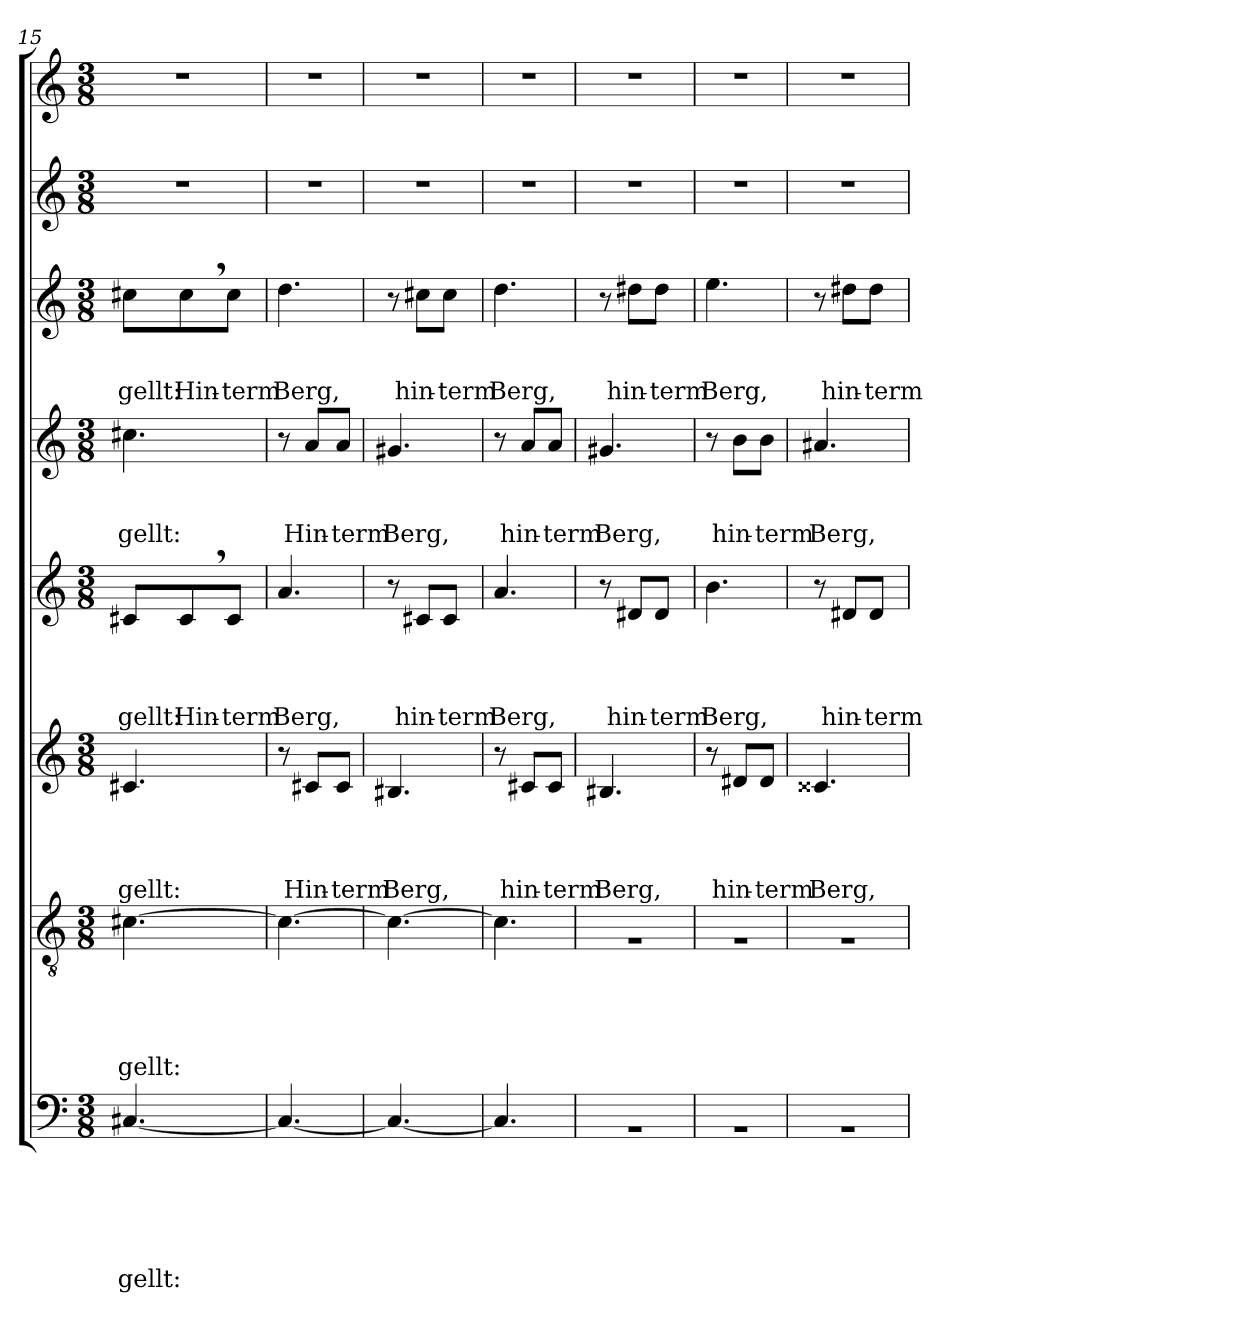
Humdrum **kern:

**kern	**text	**text	**text	**text	**text	**text	**kern	**text	**text	**text	**text	**text	**kern	**text	**text	**text	**text	**kern	**text	**text	**text	**text	**kern	**text	**text	**text	**kern	**text	**text	**text	**kern	**kern
*part8	*part8	*part8	*part8	*part8	*part8	*part8	*part7	*part7	*part7	*part7	*part7	*part7	*part6	*part6	*part6	*part6	*part6	*part5	*part5	*part5	*part5	*part5	*part4	*part4	*part4	*part4	*part3	*part3	*part3	*part3	*part2	*part1
*staff8	*staff8	*staff8	*staff8	*staff8	*staff8	*staff8	*staff7	*staff7	*staff7	*staff7	*staff7	*staff7	*staff6	*staff6	*staff6	*staff6	*staff6	*staff5	*staff5	*staff5	*staff5	*staff5	*staff4	*staff4	*staff4	*staff4	*staff3	*staff3	*staff3	*staff3	*staff2	*staff1
!!LO:PB:g=z
*clefF4	*	*	*	*	*	*	*clefGv2	*	*	*	*	*	*clefG2	*	*	*	*	*clefG2	*	*	*	*	*clefG2	*	*	*	*clefG2	*	*	*	*clefG2	*clefG2
*k[]	*	*	*	*	*	*	*k[]	*	*	*	*	*	*k[]	*	*	*	*	*k[]	*	*	*	*	*k[]	*	*	*	*k[]	*	*	*	*k[]	*k[]
*C:	*	*	*	*	*	*	*C:	*	*	*	*	*	*C:	*	*	*	*	*C:	*	*	*	*	*C:	*	*	*	*C:	*	*	*	*C:	*C:
*M3/8	*	*	*	*	*	*	*M3/8	*	*	*	*	*	*M3/8	*	*	*	*	*M3/8	*	*	*	*	*M3/8	*	*	*	*M3/8	*	*	*	*M3/8	*M3/8
=15	=15	=15	=15	=15	=15	=15	=15	=15	=15	=15	=15	=15	=15	=15	=15	=15	=15	=15	=15	=15	=15	=15	=15	=15	=15	=15	=15	=15	=15	=15	=15	=15
!	!	!	!	!	!	!LO:LY:b	!	!	!	!	!	!LO:LY:b	!	!	!	!	!LO:LY:b	!	!	!	!	!LO:LY:b	!	!	!	!LO:LY:b	!	!	!	!LO:LY:b	!	!
[<4.C#X/	.	.	.	.	.	gellt:	[>4.c#X\	.	.	.	.	gellt:	4.c#X/	.	.	.	gellt:	8c#X/L	.	.	.	gellt:	4.cc#X\	.	.	gellt:	8cc#X\L	.	.	gellt:	4.r	4.r
!	!	!	!	!	!	!	!	!	!	!	!	!	!	!	!	!	!	!	!	!	!	!LO:LY:b	!	!	!	!	!	!	!	!LO:LY:b	!	!
.	.	.	.	.	.	.	.	.	.	.	.	.	.	.	.	.	.	8c#,>/	.	.	.	Hin-	.	.	.	.	8cc#,>\	.	.	Hin-	.	.
!	!	!	!	!	!	!	!	!	!	!	!	!	!	!	!	!	!	!	!	!	!	!LO:LY:b	!	!	!	!	!	!	!	!LO:LY:b	!	!
.	.	.	.	.	.	.	.	.	.	.	.	.	.	.	.	.	.	8c#/J	.	.	.	-term	.	.	.	.	8cc#\J	.	.	-term	.	.
=16	=16	=16	=16	=16	=16	=16	=16	=16	=16	=16	=16	=16	=16	=16	=16	=16	=16	=16	=16	=16	=16	=16	=16	=16	=16	=16	=16	=16	=16	=16	=16	=16
!	!	!	!	!	!	!	!	!	!	!	!	!	!	!	!	!	!	!	!	!	!	!LO:LY:b	!	!	!	!	!	!	!	!LO:LY:b	!	!
4.C#/_	.	.	.	.	.	.	4.c#\_	.	.	.	.	.	8r	.	.	.	.	4.a/	.	.	.	Berg,	8r	.	.	.	4.dd\	.	.	Berg,	4.r	4.r
!	!	!	!	!	!	!	!	!	!	!	!	!	!	!	!	!	!LO:LY:b	!	!	!	!	!	!	!	!	!LO:LY:b	!	!	!	!	!	!
.	.	.	.	.	.	.	.	.	.	.	.	.	8c#X/L	.	.	.	Hin-	.	.	.	.	.	8a/L	.	.	Hin-	.	.	.	.	.	.
!	!	!	!	!	!	!	!	!	!	!	!	!	!	!	!	!	!LO:LY:b	!	!	!	!	!	!	!	!	!LO:LY:b	!	!	!	!	!	!
.	.	.	.	.	.	.	.	.	.	.	.	.	8c#/J	.	.	.	-term	.	.	.	.	.	8a/J	.	.	-term	.	.	.	.	.	.
=17	=17	=17	=17	=17	=17	=17	=17	=17	=17	=17	=17	=17	=17	=17	=17	=17	=17	=17	=17	=17	=17	=17	=17	=17	=17	=17	=17	=17	=17	=17	=17	=17
!	!	!	!	!	!	!	!	!	!	!	!	!	!	!	!	!	!LO:LY:b	!	!	!	!	!	!	!	!	!LO:LY:b	!	!	!	!	!	!
4.C#/_	.	.	.	.	.	.	4.c#\_	.	.	.	.	.	4.B#X/	.	.	.	Berg,	8r	.	.	.	.	4.g#X/	.	.	Berg,	8r	.	.	.	4.r	4.r
!	!	!	!	!	!	!	!	!	!	!	!	!	!	!	!	!	!	!	!	!	!	!LO:LY:b	!	!	!	!	!	!	!	!LO:LY:b	!	!
.	.	.	.	.	.	.	.	.	.	.	.	.	.	.	.	.	.	8c#X/L	.	.	.	hin-	.	.	.	.	8cc#X\L	.	.	hin-	.	.
!	!	!	!	!	!	!	!	!	!	!	!	!	!	!	!	!	!	!	!	!	!	!LO:LY:b	!	!	!	!	!	!	!	!LO:LY:b	!	!
.	.	.	.	.	.	.	.	.	.	.	.	.	.	.	.	.	.	8c#/J	.	.	.	-term	.	.	.	.	8cc#\J	.	.	-term	.	.
=18	=18	=18	=18	=18	=18	=18	=18	=18	=18	=18	=18	=18	=18	=18	=18	=18	=18	=18	=18	=18	=18	=18	=18	=18	=18	=18	=18	=18	=18	=18	=18	=18
!	!	!	!	!	!	!	!	!	!	!	!	!	!	!	!	!	!	!	!	!	!	!LO:LY:b	!	!	!	!	!	!	!	!LO:LY:b	!	!
4.C#/]	.	.	.	.	.	.	4.c#\]	.	.	.	.	.	8r	.	.	.	.	4.a/	.	.	.	Berg,	8r	.	.	.	4.dd\	.	.	Berg,	4.r	4.r
!	!	!	!	!	!	!	!	!	!	!	!	!	!	!	!	!	!LO:LY:b	!	!	!	!	!	!	!	!	!LO:LY:b	!	!	!	!	!	!
.	.	.	.	.	.	.	.	.	.	.	.	.	8c#X/L	.	.	.	hin-	.	.	.	.	.	8a/L	.	.	hin-	.	.	.	.	.	.
!	!	!	!	!	!	!	!	!	!	!	!	!	!	!	!	!	!LO:LY:b	!	!	!	!	!	!	!	!	!LO:LY:b	!	!	!	!	!	!
.	.	.	.	.	.	.	.	.	.	.	.	.	8c#/J	.	.	.	-term	.	.	.	.	.	8a/J	.	.	-term	.	.	.	.	.	.
=19	=19	=19	=19	=19	=19	=19	=19	=19	=19	=19	=19	=19	=19	=19	=19	=19	=19	=19	=19	=19	=19	=19	=19	=19	=19	=19	=19	=19	=19	=19	=19	=19
!LO:N:vis=1	!	!	!	!	!	!	!LO:N:vis=1	!	!	!	!	!	!	!	!	!	!LO:LY:b	!	!	!	!	!	!	!	!	!LO:LY:b	!	!	!	!	!	!
4.rC	.	.	.	.	.	.	4.rA	.	.	.	.	.	4.B#X/	.	.	.	Berg,	8r	.	.	.	.	4.g#X/	.	.	Berg,	8r	.	.	.	4.r	4.r
!	!	!	!	!	!	!	!	!	!	!	!	!	!	!	!	!	!	!	!	!	!	!LO:LY:b	!	!	!	!	!	!	!	!LO:LY:b	!	!
.	.	.	.	.	.	.	.	.	.	.	.	.	.	.	.	.	.	8d#X/L	.	.	.	hin-	.	.	.	.	8dd#X\L	.	.	hin-	.	.
!	!	!	!	!	!	!	!	!	!	!	!	!	!	!	!	!	!	!	!	!	!	!LO:LY:b	!	!	!	!	!	!	!	!LO:LY:b	!	!
.	.	.	.	.	.	.	.	.	.	.	.	.	.	.	.	.	.	8d#/J	.	.	.	-term	.	.	.	.	8dd#\J	.	.	-term	.	.
=20	=20	=20	=20	=20	=20	=20	=20	=20	=20	=20	=20	=20	=20	=20	=20	=20	=20	=20	=20	=20	=20	=20	=20	=20	=20	=20	=20	=20	=20	=20	=20	=20
!LO:N:vis=1	!	!	!	!	!	!	!LO:N:vis=1	!	!	!	!	!	!	!	!	!	!	!	!	!	!	!LO:LY:b	!	!	!	!	!	!	!	!LO:LY:b	!	!
4.rC	.	.	.	.	.	.	4.rA	.	.	.	.	.	8r	.	.	.	.	4.b\	.	.	.	Berg,	8r	.	.	.	4.ee\	.	.	Berg,	4.r	4.r
!	!	!	!	!	!	!	!	!	!	!	!	!	!	!	!	!	!LO:LY:b	!	!	!	!	!	!	!	!	!LO:LY:b	!	!	!	!	!	!
.	.	.	.	.	.	.	.	.	.	.	.	.	8d#X/L	.	.	.	hin-	.	.	.	.	.	8b\L	.	.	hin-	.	.	.	.	.	.
!	!	!	!	!	!	!	!	!	!	!	!	!	!	!	!	!	!LO:LY:b	!	!	!	!	!	!	!	!	!LO:LY:b	!	!	!	!	!	!
.	.	.	.	.	.	.	.	.	.	.	.	.	8d#/J	.	.	.	-term	.	.	.	.	.	8b\J	.	.	-term	.	.	.	.	.	.
!!LO:LB:g=z
=21	=21	=21	=21	=21	=21	=21	=21	=21	=21	=21	=21	=21	=21	=21	=21	=21	=21	=21	=21	=21	=21	=21	=21	=21	=21	=21	=21	=21	=21	=21	=21	=21
!LO:N:vis=1	!	!	!	!	!	!	!LO:N:vis=1	!	!	!	!	!	!	!	!	!	!LO:LY:b	!	!	!	!	!	!	!	!	!LO:LY:b	!	!	!	!	!	!
4.rC	.	.	.	.	.	.	4.rA	.	.	.	.	.	4.c##X/	.	.	.	Berg,	8r	.	.	.	.	4.a#X/	.	.	Berg,	8r	.	.	.	4.r	4.r
!	!	!	!	!	!	!	!	!	!	!	!	!	!	!	!	!	!	!	!	!	!	!LO:LY:b	!	!	!	!	!	!	!	!LO:LY:b	!	!
.	.	.	.	.	.	.	.	.	.	.	.	.	.	.	.	.	.	8d#X/L	.	.	.	hin-	.	.	.	.	8dd#X\L	.	.	hin-	.	.
!	!	!	!	!	!	!	!	!	!	!	!	!	!	!	!	!	!	!	!	!	!	!LO:LY:b	!	!	!	!	!	!	!	!LO:LY:b	!	!
.	.	.	.	.	.	.	.	.	.	.	.	.	.	.	.	.	.	8d#/J	.	.	.	-term	.	.	.	.	8dd#\J	.	.	-term	.	.
=	=	=	=	=	=	=	=	=	=	=	=	=	=	=	=	=	=	=	=	=	=	=	=	=	=	=	=	=	=	=	=	=
*-	*-	*-	*-	*-	*-	*-	*-	*-	*-	*-	*-	*-	*-	*-	*-	*-	*-	*-	*-	*-	*-	*-	*-	*-	*-	*-	*-	*-	*-	*-	*-	*-
